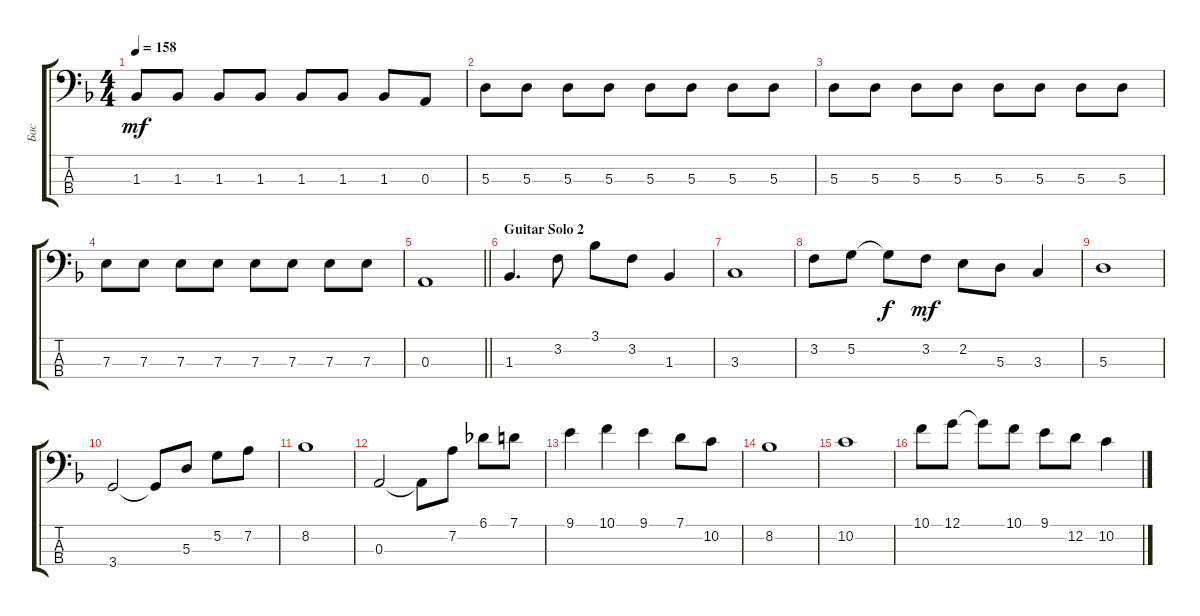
\track ("Бас" "Бас") {instrument electricbassfinger}
\staff {score tabs}
\tuning (G2 D2 A1 E1) {hide}
\ts (4 4)
\tempo 158
\clef f4
\ks dminor
1.3.8{dy mf} 1.3.8 1.3.8 1.3.8 1.3.8 1.3.8 1.3.8 0.3.8 |
5.3.8 5.3.8 5.3.8 5.3.8 5.3.8 5.3.8 5.3.8 5.3.8 |
5.3.8 5.3.8 5.3.8 5.3.8 5.3.8 5.3.8 5.3.8 5.3.8 |
7.3.8 7.3.8 7.3.8 7.3.8 7.3.8 7.3.8 7.3.8 7.3.8 |
\barLineRight lightlight
0.3.1 |
\section ("" "Guitar Solo 2")
1.3.4{d} 3.2.8 3.1.8 3.2.8 1.3.4 |
3.3.1 |
3.2.8 5.2.8 5.2{t}.8{dy f} 3.2.8{dy mf} 2.2.8 5.3.8 3.3.4 |
5.3.1 |
3.4.2 3.4{t}.8 5.3.8 5.2.8 7.2.8 |
8.2.1 |
0.3.2 0.3{t}.8 7.2.8 6.1.8 7.1.8 |
9.1.4 10.1.4 9.1.4 7.1.8 10.2.8 |
8.2.1 |
10.2.1 |
10.1.8 12.1.8 12.1{t}.8 10.1.8 9.1.8 12.2.8 10.2.4
